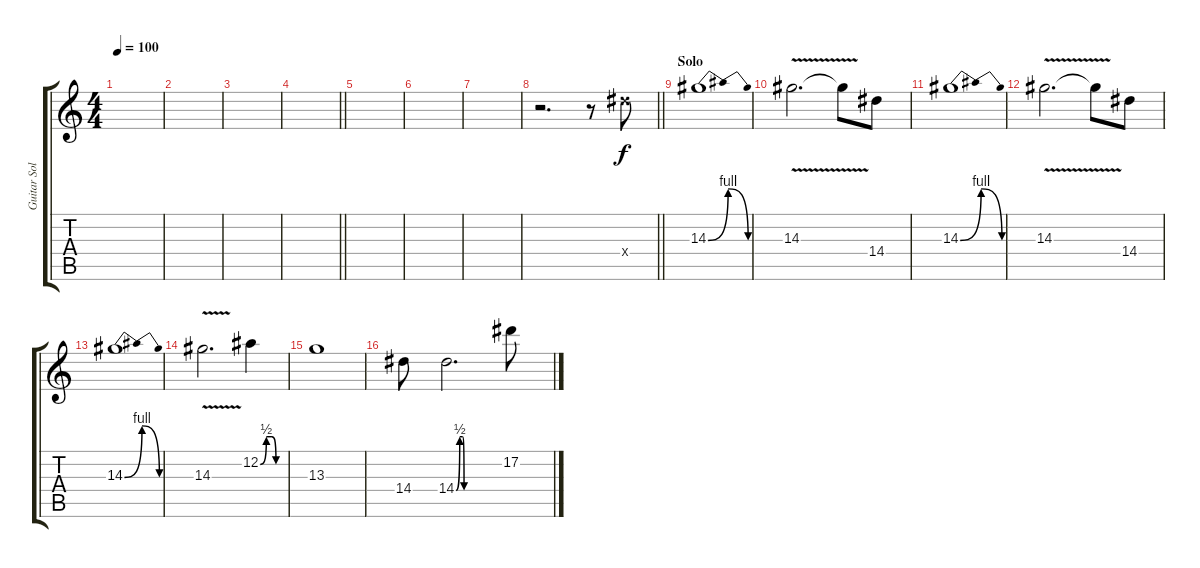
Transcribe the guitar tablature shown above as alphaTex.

\track ("Guitar Solo" "Guitar Sol") {instrument distortionguitar}
\staff {score tabs}
\tuning (Eb4 Bb3 Gb3 Db3 Ab2 Eb2) {hide}
\ts (4 4)
\tempo 100
\clef g2
\ks c
|
|
|
\barLineRight lightlight
|
|
|
|
\barLineRight lightlight
r.2{d} r.8 14.4{x}.8 |
\section ("" "Solo")
14.3{be (bendrelease 0 0 8 4 52 4 60 0)}.1 |
14.3{v}.2{d} 14.3{t}.8 14.4.8 |
14.3{be (bendrelease 0 0 8 4 52 4 60 0)}.1 |
14.3{v}.2{d} 14.3{t}.8 14.4.8 |
14.3{be (bendrelease 0 0 8 4 52 4 60 0)}.1 |
14.3{v}.2{d} 12.2{be (custom 0 0 15 2 29 2 39 0 60 0)}.4 |
13.3.1 |
14.4.8 14.4{be (custom 0 0 5 2 9 2 11 0 60 0)}.2{d} 17.2.8
